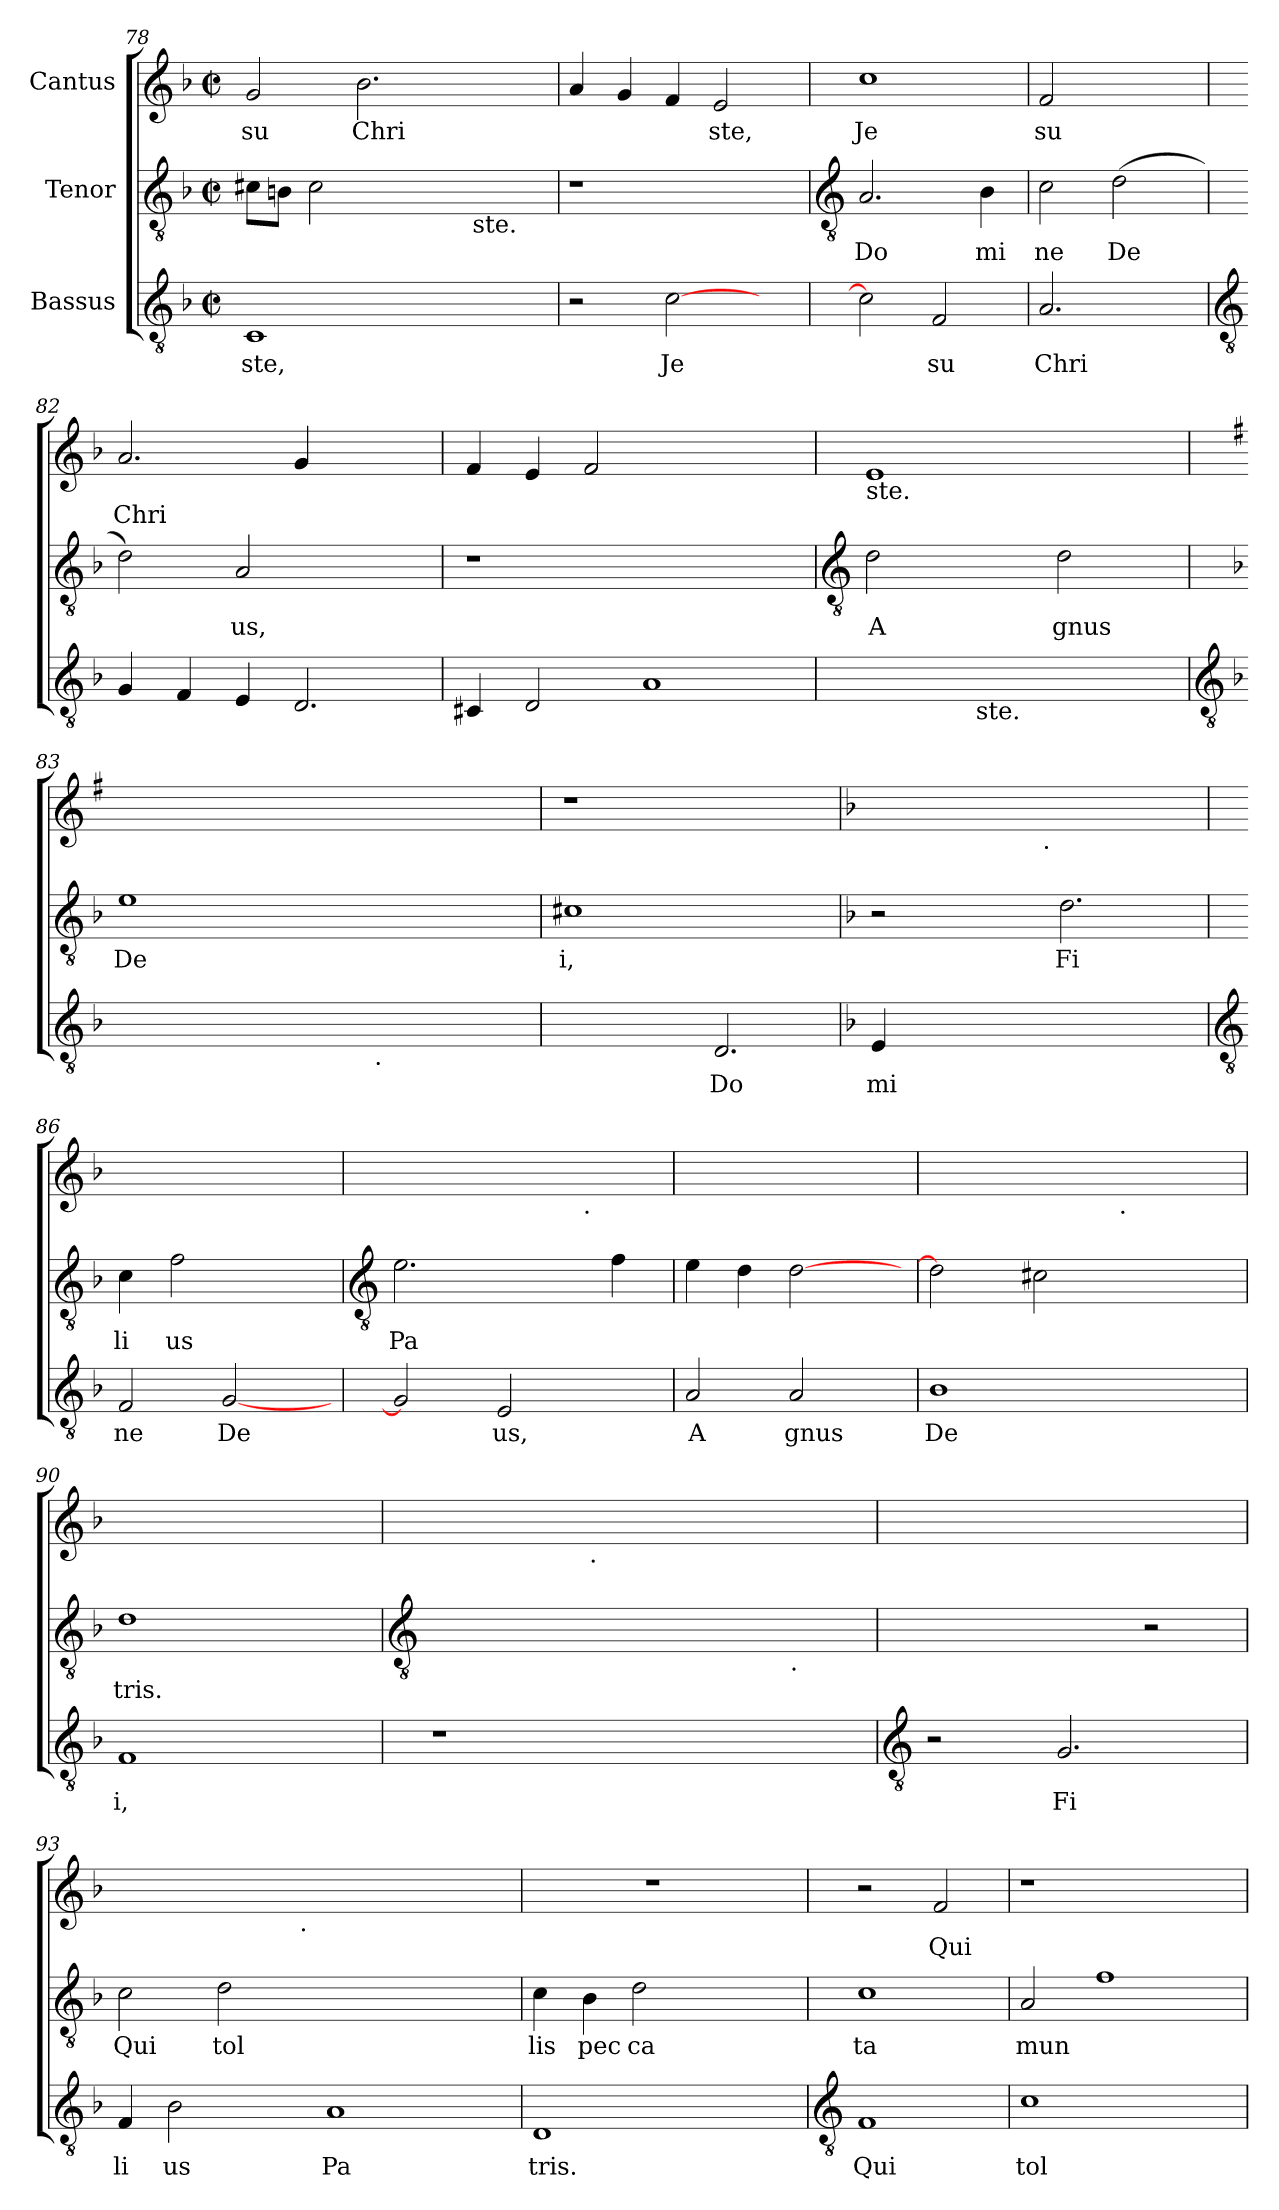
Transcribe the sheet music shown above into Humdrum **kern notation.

**kern	**text	**kern	**text	**kern	**text
*part3	*part3	*part2	*part2	*part1	*part1
*staff3	*staff3	*staff2	*staff2	*staff1	*staff1
*I"Bassus	*	*I"Tenor	*	*I"Cantus	*
*clefGv2	*	*clefGv2	*	*clefG2	*
*k[b-]	*	*k[b-]	*	*k[b-]	*
*F:	*	*F:	*	*F:	*
*M2/2	*	*M2/2	*	*M2/2	*
*met(c|)	*	*met(c|)	*	*met(c|)	*
=78A	=78A	=78A	=78A	=78A	=78A
!	!LO:LY:b	!	!	!	!LO:LY:b
1C	ste,	8c#X\L	.	2g/	su
.	.	8Bn\J	.	.	.
.	.	2c#\	.	.	.
!	!	!	!	!	!LO:LY:b
.	.	.	.	2.b-\	Chri
.	.	8ryy	.	.	.
.	.	64ryy	.	.	.
.	.	64ryy	.	.	.
.	.	64ryy	.	.	.
.	.	64ryy	.	.	.
!	!	!LO:TX:b:t=ste.	!	!	!
.	.	64ryy	.	.	.
.	.	4ryy	.	.	.
4ryy	.	.	.	.	.
.	.	32.ryy	.	.	.
=79A	=79A	=79A	=79A	=79A	=79A
2r	.	1r	.	4a/	.
.	.	.	.	4g/	.
!	!LO:LY:b	!	!	!	!
[2c\	Je	.	.	4f/	.
!	!	!	!	!	!LO:LY:b
.	.	.	.	2e/	ste,
4ryy	.	4ryy	.	.	.
!!LO:LB:g=z
=80A	=80A	=80A	=80A	=80A	=80A
*	*	*clefGv2	*	*	*
!	!	!	!LO:LY:b	!	!LO:LY:b
2c\]	.	2.A/	-Do	1cc	Je
!	!LO:LY:b	!	!	!	!
2F/	su	.	.	.	.
!	!	!	!LO:LY:b	!	!
.	.	4B-\	mi	.	.
=81A	=81A	=81A	=81A	=81A	=81A
!	!LO:LY:b	!	!LO:LY:b	!	!LO:LY:b
2.A/	Chri	2c\	ne	2f/	su
!	!	!	!LO:LY:b	!	!
.	.	(>2d\	De	2ryy	.
4ryy	.	.	.	.	.
!!LO:LB:g=z
=82	=82	=82	=82	=82	=82
*clefGv2	*	*	*	*	*
!	!	!	!	!	!LO:LY:b
4G/	.	2d\)	.	2.a/	Chri
4F/	.	.	.	.	.
!	!	!	!LO:LY:b	!	!
4E/	.	2A/	us,	.	.
2.D/	.	.	.	4g/	.
.	.	2ryy	.	2ryy	.
=82A	=82A	=82A	=82A	=82A	=82A
4C#X/	.	1r	.	4f/	.
2D/	.	.	.	4e/	.
.	.	.	.	2f/	.
1A	.	.	.	.	.
.	.	2.ryy	.	2.ryy	.
!!LO:LB:g=z
=83A	=83A	=83A	=83A	=83A	=83A
*	*	*clefGv2	*	*	*
!	!	!	!	!LO:TX:b:t=ste.	!
!	!	!	!LO:LY:b	!	!
64ryy	.	2d\	A	1e	.
64ryy	.	.	.	.	.
64ryy	.	.	.	.	.
64ryy	.	.	.	.	.
64ryy	.	.	.	.	.
64ryy	.	.	.	.	.
64ryy	.	.	.	.	.
32ryy	.	.	.	.	.
32ryy	.	.	.	.	.
!LO:TX:b:t=ste.	!	!	!	!	!
32ryy	.	.	.	.	.
2ryy	.	.	.	.	.
!	!	!	!LO:LY:b	!	!
.	.	2d\	gnus	.	.
4ryy	.	.	.	.	.
32.ryy	.	.	.	.	.
!!LO:LB:g=z
=83B	=83B	=83B	=83B	=83B	=83B
*clefGv2	*	*	*	*	*
*	*	*	*	*k[f#]	*
*	*	*	*	*G:	*
!	!	!	!LO:LY:b	!	!
4ryy	.	1e	De	64ryy	.
.	.	.	.	64ryy	.
.	.	.	.	64ryy	.
.	.	.	.	64ryy	.
.	.	.	.	64ryy	.
.	.	.	.	64ryy	.
.	.	.	.	64ryy	.
.	.	.	.	64ryy	.
.	.	.	.	64ryy	.
.	.	.	.	64ryy	.
.	.	.	.	64ryy	.
.	.	.	.	64ryy	.
.	.	.	.	64ryy	.
.	.	.	.	1ryy	.
64ryy	.	.	.	.	.
64ryy	.	.	.	.	.
64ryy	.	.	.	.	.
64ryy	.	.	.	.	.
64ryy	.	.	.	.	.
64ryy	.	.	.	.	.
64ryy	.	.	.	.	.
64ryy	.	.	.	.	.
64ryy	.	.	.	.	.
64ryy	.	.	.	.	.
64ryy	.	.	.	.	.
64ryy	.	.	.	.	.
64ryy	.	.	.	.	.
64ryy	.	.	.	.	.
!LO:TX:b:t=.	!	!	!	!	!
64ryy	.	.	.	.	.
4ryy	.	.	.	.	.
4ryy	.	.	.	.	.
4ryy	.	.	.	.	.
.	.	8...ryy	.	.	.
.	.	.	.	32ryy	.
=84	=84	=84	=84	=84	=84
!	!	!	!LO:LY:b	!	!
4ryy	.	1c#X	i,	1r	.
4ryy	.	.	.	.	.
4ryy	.	.	.	.	.
64ryy	.	.	.	.	.
!	!LO:LY:b	!	!	!	!
2.D/	Do	.	.	.	.
.	.	2ryy	.	2ryy	.
.	.	64ryy	.	64ryy	.
!!LO:LB:g=z
=85	=85	=85	=85	=85	=85
*	*	*	*	*k[b-]	*
*	*	*	*	*F:	*
!	!LO:LY:b	!	!	!	!
4E/	mi	2r	.	4ryy	.
1ryy	.	.	.	64ryy	.
.	.	.	.	64ryy	.
.	.	.	.	64ryy	.
.	.	.	.	64ryy	.
.	.	.	.	64ryy	.
.	.	.	.	64ryy	.
.	.	.	.	64ryy	.
.	.	.	.	64ryy	.
.	.	.	.	64ryy	.
.	.	.	.	64ryy	.
.	.	.	.	64ryy	.
.	.	.	.	64ryy	.
.	.	.	.	64ryy	.
.	.	.	.	64ryy	.
!	!	!	!	!LO:TX:b:t=.	!
.	.	.	.	64ryy	.
.	.	.	.	4ryy	.
!	!	!	!LO:LY:b	!	!
.	.	2.d\	Fi	.	.
.	.	.	.	4ryy	.
.	.	.	.	4ryy	.
.	.	.	.	64ryy	.
!!LO:LB:g=z
=86	=86	=86	=86	=86	=86
*clefGv2	*	*	*	*	*
!	!LO:LY:b	!	!LO:LY:b	!	!
2F/	ne	4c\	li	4ryy	.
!	!	!	!LO:LY:b	!	!
.	.	2f\	us	4ryy	.
!	!LO:LY:b	!	!	!	!
[2G/	De	.	.	4ryy	.
.	.	4ryy	.	64ryy	.
.	.	.	.	4ryy	.
64ryy	.	64ryy	.	.	.
!!LO:LB:g=z
=87	=87	=87	=87	=87	=87
*	*	*clefGv2	*	*	*
!	!	!	!LO:LY:b	!	!
2G/]	.	2.e\	Pa	4ryy	.
.	.	.	.	4ryy	.
!	!LO:LY:b	!	!	!	!
2E/	us,	.	.	32ryy	.
.	.	.	.	32ryy	.
.	.	.	.	32ryy	.
.	.	.	.	32ryy	.
.	.	.	.	32ryy	.
.	.	.	.	32ryy	.
!	!	!	!	!LO:TX:b:t=.	!
.	.	.	.	32ryy	.
.	.	.	.	4ryy	.
.	.	4f\	.	.	.
.	.	.	.	32ryy	.
!!LO:LB:g=z
=88	=88	=88	=88	=88	=88
!	!LO:LY:b	!	!	!	!
2A/	A	4e\	.	4ryy	.
.	.	4d\	.	4ryy	.
!	!LO:LY:b	!	!	!	!
2A/	gnus	[2d\	.	4ryy	.
.	.	.	.	32ryy	.
.	.	.	.	4ryy	.
32ryy	.	32ryy	.	.	.
=89	=89	=89	=89	=89	=89
!	!LO:LY:b	!	!	!	!
1B-	De	2d\]	.	4ryy	.
.	.	.	.	4ryy	.
.	.	2c#X\	.	32ryy	.
.	.	.	.	32ryy	.
.	.	.	.	32ryy	.
.	.	.	.	32ryy	.
.	.	.	.	32ryy	.
.	.	.	.	32ryy	.
!	!	!	!	!LO:TX:b:t=.	!
.	.	.	.	32ryy	.
.	.	.	.	4ryy	.
.	.	.	.	4ryy	.
8..ryy	.	8..ryy	.	.	.
=90	=90	=90	=90	=90	=90
!	!LO:LY:b	!	!LO:LY:b	!	!
1F	i,	1d	tris.	4ryy	.
.	.	.	.	4ryy	.
.	.	.	.	32ryy	.
.	.	.	.	4ryy	.
.	.	.	.	4ryy	.
32ryy	.	32ryy	.	.	.
!!LO:LB:g=z
=91	=91	=91	=91	=91	=91
*	*	*clefGv2	*	*	*
1r	.	4ryy	.	4ryy	.
.	.	4ryy	.	32ryy	.
.	.	.	.	32ryy	.
.	.	.	.	32ryy	.
.	.	.	.	32ryy	.
.	.	.	.	32ryy	.
.	.	.	.	32ryy	.
!	!	!	!	!LO:TX:b:t=.	!
.	.	.	.	32ryy	.
.	.	.	.	4ryy	.
.	.	4ryy	.	.	.
.	.	.	.	4ryy	.
.	.	32ryy	.	.	.
.	.	32ryy	.	.	.
.	.	32ryy	.	.	.
.	.	32ryy	.	.	.
.	.	32ryy	.	.	.
.	.	32ryy	.	.	.
!	!	!LO:TX:b:t=.	!	!	!
.	.	32ryy	.	.	.
.	.	4ryy	.	4ryy	.
8..ryy	.	.	.	.	.
!!LO:LB:g=z
=92	=92	=92	=92	=92	=92
*clefGv2	*	*	*	*	*
2r	.	4ryy	.	4ryy	.
.	.	4ryy	.	32ryy	.
.	.	.	.	4ryy	.
!	!LO:LY:b	!	!	!	!
2.G/	Fi	4ryy	.	.	.
.	.	.	.	2.ryy	.
.	.	32ryy	.	.	.
.	.	2r	.	.	.
32ryy	.	.	.	.	.
!!LO:LB:g=z
=93	=93	=93	=93	=93	=93
!	!LO:LY:b	!	!LO:LY:b	!	!
4F/	li	2c\	Qui	4ryy	.
!	!LO:LY:b	!	!	!	!
2B-\	us	.	.	4ryy	.
!	!	!	!LO:LY:b	!	!
.	.	2d\	tol	32ryy	.
.	.	.	.	32ryy	.
.	.	.	.	32ryy	.
.	.	.	.	32ryy	.
.	.	.	.	32ryy	.
.	.	.	.	32ryy	.
!	!	!	!	!LO:TX:b:t=.	!
.	.	.	.	32ryy	.
.	.	.	.	4ryy	.
!	!LO:LY:b	!	!	!	!
1A	Pa	.	.	.	.
.	.	.	.	4ryy	.
.	.	2.ryy	.	.	.
.	.	.	.	2ryy	.
.	.	.	.	32ryy	.
=93A	=93A	=93A	=93A	=93A	=93A
!	!LO:LY:b	!	!LO:LY:b	!	!
1D	tris.	4c\	lis	4ryy	.
!	!	!	!LO:LY:b	!	!
.	.	4B-\	pec	4ryy	.
!	!	!	!LO:LY:b	!	!
.	.	2d\	ca	32ryy	.
.	.	.	.	1r	.
2ryy	.	2ryy	.	.	.
32ryy	.	32ryy	.	.	.
!!LO:LB:g=z
=94A	=94A	=94A	=94A	=94A	=94A
*clefGv2	*	*	*	*	*
!	!LO:LY:b	!	!LO:LY:b	!	!
1F	Qui	1c	ta	2r	.
!	!	!	!	!	!LO:LY:b
.	.	.	.	2f/	Qui
=95	=95	=95	=95	=95	=95
!	!LO:LY:b	!	!LO:LY:b	!	!
1c	tol	2A/	mun	1r	.
.	.	1f	.	.	.
2ryy	.	.	.	2ryy	.
=	=	=	=	=	=
*-	*-	*-	*-	*-	*-
